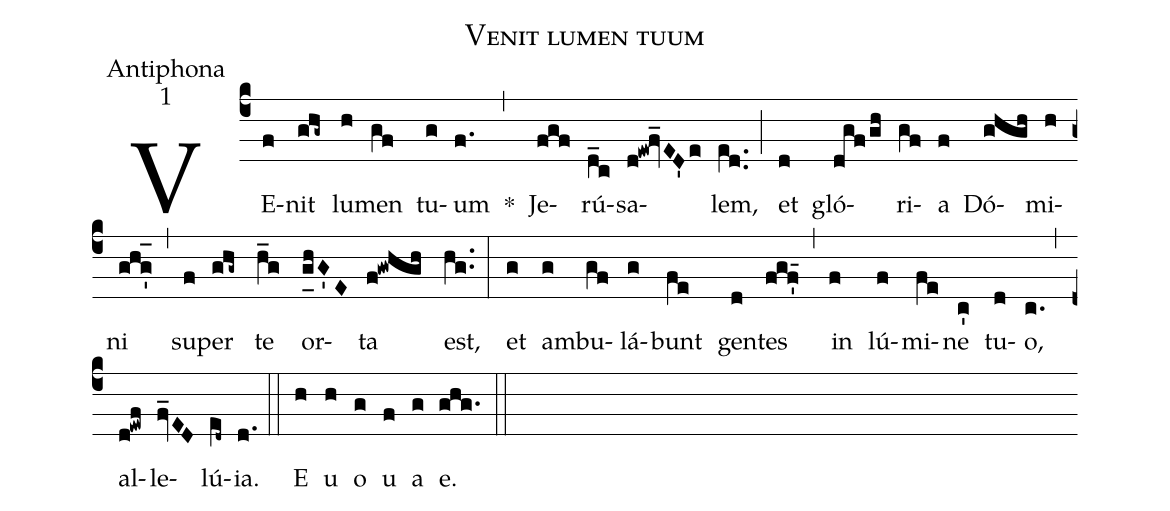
name:Venit lumen tuum;
office-part:Antiphona;
mode:1;
%%
(c4) VE(f)nit(ghg~) lu(h)men(gf) tu(g)um(f.) *(,) Je(fgf)rú(d_c)sa(d!ew!fv_ED'e)lem,(e[ll:1]d..) (;) et(d) gló(dgf/gh)ri(gf)a(f) Dó(ghgh)mi(h)ni(ghg'_1) (,) su(f)per(ghg~) te(h_g) or(g_[uh:l]hG'E)ta(f!gwhgh) est,(hg..) (:) et(g) am(g)bu(gf)lá(g)bunt(fe) gen(d)tes(fgf'_15) (,) in(f) lú(f)mi(fe)ne(c') tu(d)o,(c.) (,) al(d!ewf)le(fv_ED)lú(e[ll:1]d~){ia}.(d.) (::) <eu>E(h) u(h) o(g) u(f) a(g) e.</eu>(ghg.) (::)
